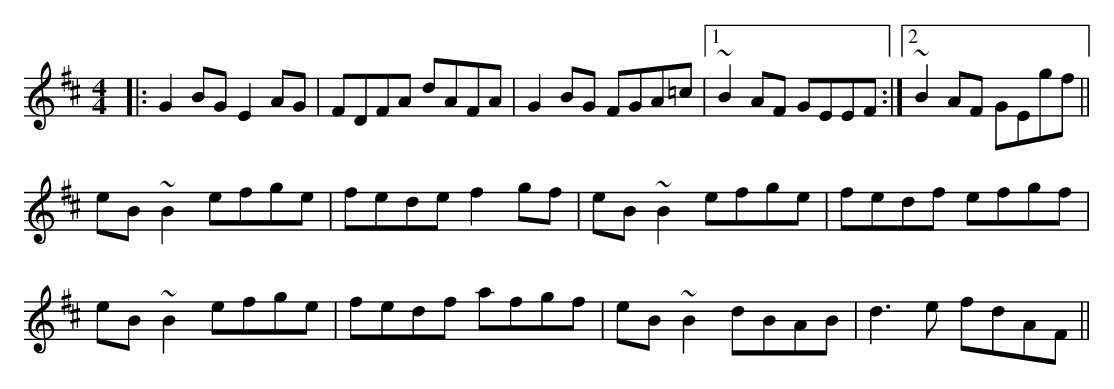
X:1
M:4/4
K:Edor
|:G2BG E2AG|FDFA dAFA|G2BG FGA=c|1 ~B2AF GEEF:|2 ~B2AF GEgf||
eB~B2 efge|fede f2gf|eB~B2 efge|fedf efgf|
eB~B2 efge|fedf afgf|eB~B2 dBAB|d3e fdAF||
